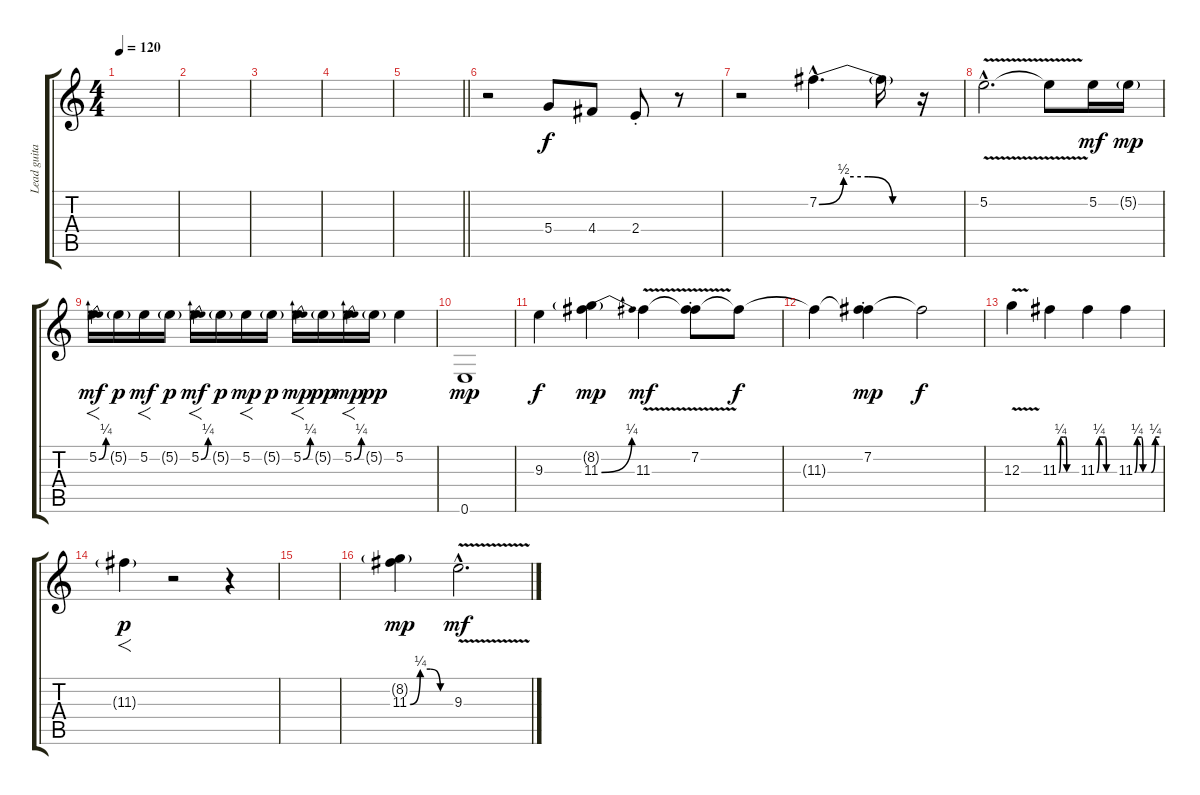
\track ("Lead guitar" "Lead guita") {instrument distortionguitar}
\staff {score tabs}
\tuning (E4 B3 G3 D3 A2 E2) {hide}
\ts (4 4)
\tempo 120
\clef g2
\ks c
|
|
|
|
\barLineRight lightlight
|
\section ("" "")
r.2 5.4.8 4.4.8 2.4{st}.8 r.8 |
r.2{volume 9 balance 0} 7.2{be (custom 0 0 15 2 30 2 45 0 60 0) hac}.4{d} 7.2{t}.16 r.16 |
5.2{v hac}.2{d} 5.2{t}.8 5.2.16{dy mf} 5.2{g}.16{dy mp} |
5.2{be (bend 0 0 60 1)}.16{f dy mf} 5.2{g}.16{dy p} 5.2.16{f dy mf} 5.2{g}.16{dy p} 5.2{be (bend 0 0 60 1)}.16{f dy mf} 5.2{g}.16{dy p} 5.2.16{f dy mp} 5.2{g}.16{dy p} 5.2{be (bend 0 0 60 1)}.16{f dy mp} 5.2{g}.16{dy pp} 5.2{be (bend 0 0 60 1)}.16{f dy mp} 5.2{g}.16{dy pp} 5.2.4 |
0.6.1{dy mp volume 11 balance 8} |
9.3.4{dy f} (8.2{g} 11.3{be (bend 0 0 60 1)}).4{dy mp} 11.3{v}.4{dy mf} (7.2{st} 11.3{t}).8 11.3{t}.8{dy f} |
11.3{t}.4 (7.2{st} 11.3{t}).4{dy mp} 11.3{t}.2{dy f} |
12.3{v}.4 11.3{be (custom 0 0 6 1 15 1 24 1 27 0 45 0 60 0)}.4 11.3{be (custom 0 0 8 1 15 1 30 1 33 0 45 0 60 0)}.4 11.3{be (custom 0 0 6 1 16 1 20 0 30 0 40 0 50 1 60 1)}.4 |
11.3{g}.4{f dy p} r.2 r.4 |
|
(8.2{g} 11.3{be (custom 0 0 15 1 30 1 45 0 60 0)}).4{dy mp} 9.3{v hac}.2{d dy mf}
